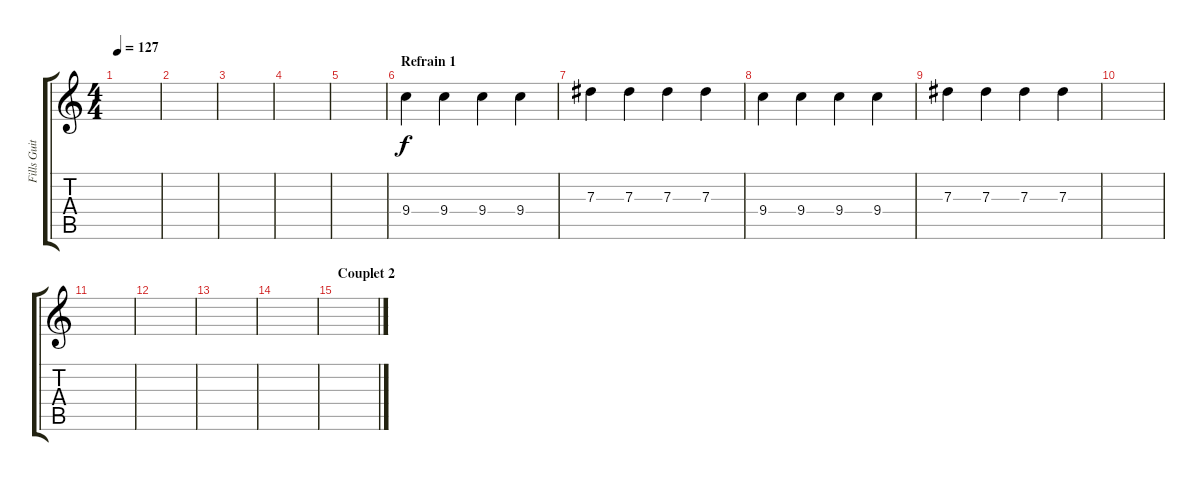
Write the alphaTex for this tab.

\track ("Fills Guitare" "Fills Guit") {instrument overdrivenguitar}
\staff {score tabs}
\tuning (F4 C4 Ab3 Eb3 Bb2 F2) {hide}
\ts (4 4)
\tempo 127
\clef g2
\ks c
|
|
|
|
|
\section ("" "Refrain 1")
9.4.4{dy f} 9.4.4 9.4.4 9.4.4 |
7.3.4 7.3.4 7.3.4 7.3.4 |
9.4.4 9.4.4 9.4.4 9.4.4 |
7.3.4 7.3.4 7.3.4 7.3.4 |
|
|
|
|
|
\section ("" "Couplet 2")
